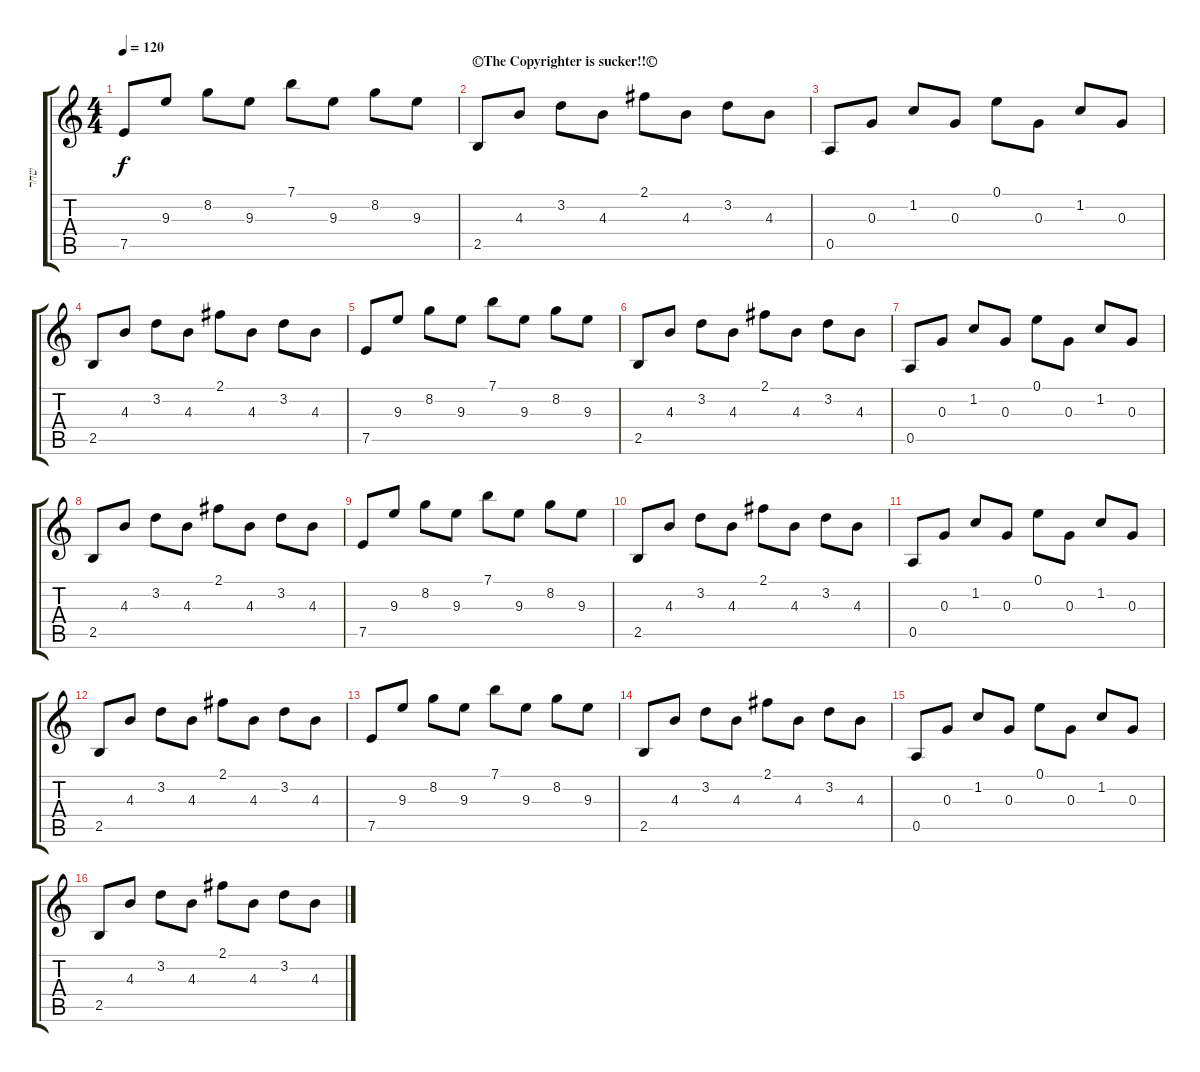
\track ("שחר" "שחר") {instrument distortionguitar}
\staff {score tabs}
\tuning (E4 B3 G3 D3 A2 E2) {hide}
\ts (4 4)
\tempo 120
\clef g2
\ks c
7.5.8{dy f instrument electricguitarclean} 9.3.8 8.2.8 9.3.8 7.1.8 9.3.8 8.2.8 9.3.8 |
\section ("" "©The Copyrighter is sucker!!©")
2.5.8 4.3.8 3.2.8 4.3.8 2.1.8 4.3.8 3.2.8 4.3.8 |
0.5.8 0.3.8 1.2.8 0.3.8 0.1.8 0.3.8 1.2.8 0.3.8 |
2.5.8 4.3.8 3.2.8 4.3.8 2.1.8 4.3.8 3.2.8 4.3.8 |
7.5.8{instrument electricguitarclean} 9.3.8 8.2.8 9.3.8 7.1.8 9.3.8 8.2.8 9.3.8 |
2.5.8 4.3.8 3.2.8 4.3.8 2.1.8 4.3.8 3.2.8 4.3.8 |
0.5.8 0.3.8 1.2.8 0.3.8 0.1.8 0.3.8 1.2.8 0.3.8 |
2.5.8 4.3.8 3.2.8 4.3.8 2.1.8 4.3.8 3.2.8 4.3.8 |
7.5.8{instrument electricguitarclean} 9.3.8 8.2.8 9.3.8 7.1.8 9.3.8 8.2.8 9.3.8 |
2.5.8 4.3.8 3.2.8 4.3.8 2.1.8 4.3.8 3.2.8 4.3.8 |
0.5.8 0.3.8 1.2.8 0.3.8 0.1.8 0.3.8 1.2.8 0.3.8 |
2.5.8 4.3.8 3.2.8 4.3.8 2.1.8 4.3.8 3.2.8 4.3.8 |
7.5.8{instrument electricguitarclean} 9.3.8 8.2.8 9.3.8 7.1.8 9.3.8 8.2.8 9.3.8 |
2.5.8 4.3.8 3.2.8 4.3.8 2.1.8 4.3.8 3.2.8 4.3.8 |
0.5.8 0.3.8 1.2.8 0.3.8 0.1.8 0.3.8 1.2.8 0.3.8 |
2.5.8 4.3.8 3.2.8 4.3.8 2.1.8 4.3.8 3.2.8 4.3.8
